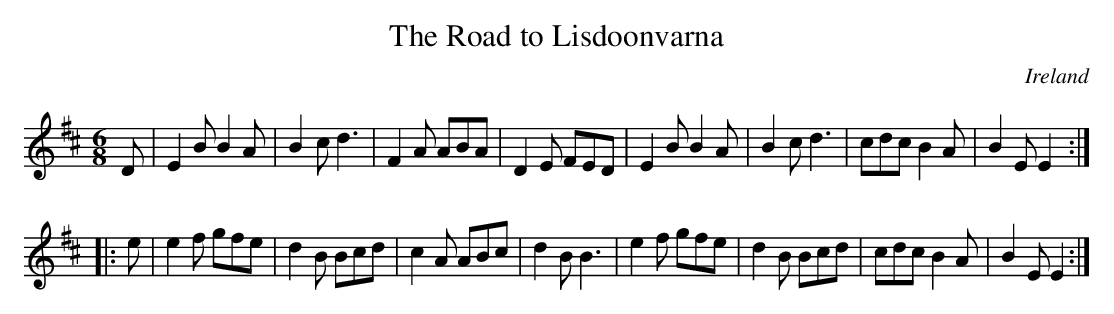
X:1
T:Road to Lisdoonvarna, The
O:Ireland
M:6/8
K:EDor
D|\
E2B B2A|B2c d3|F2A ABA|D2E FED|\
E2B B2A|B2c d3|cdc B2A|B2E E2::
e|\
e2f gfe|d2B Bcd|c2A ABc|d2B B3|\
e2f gfe|d2B Bcd|cdc B2A|B2E E2:|
